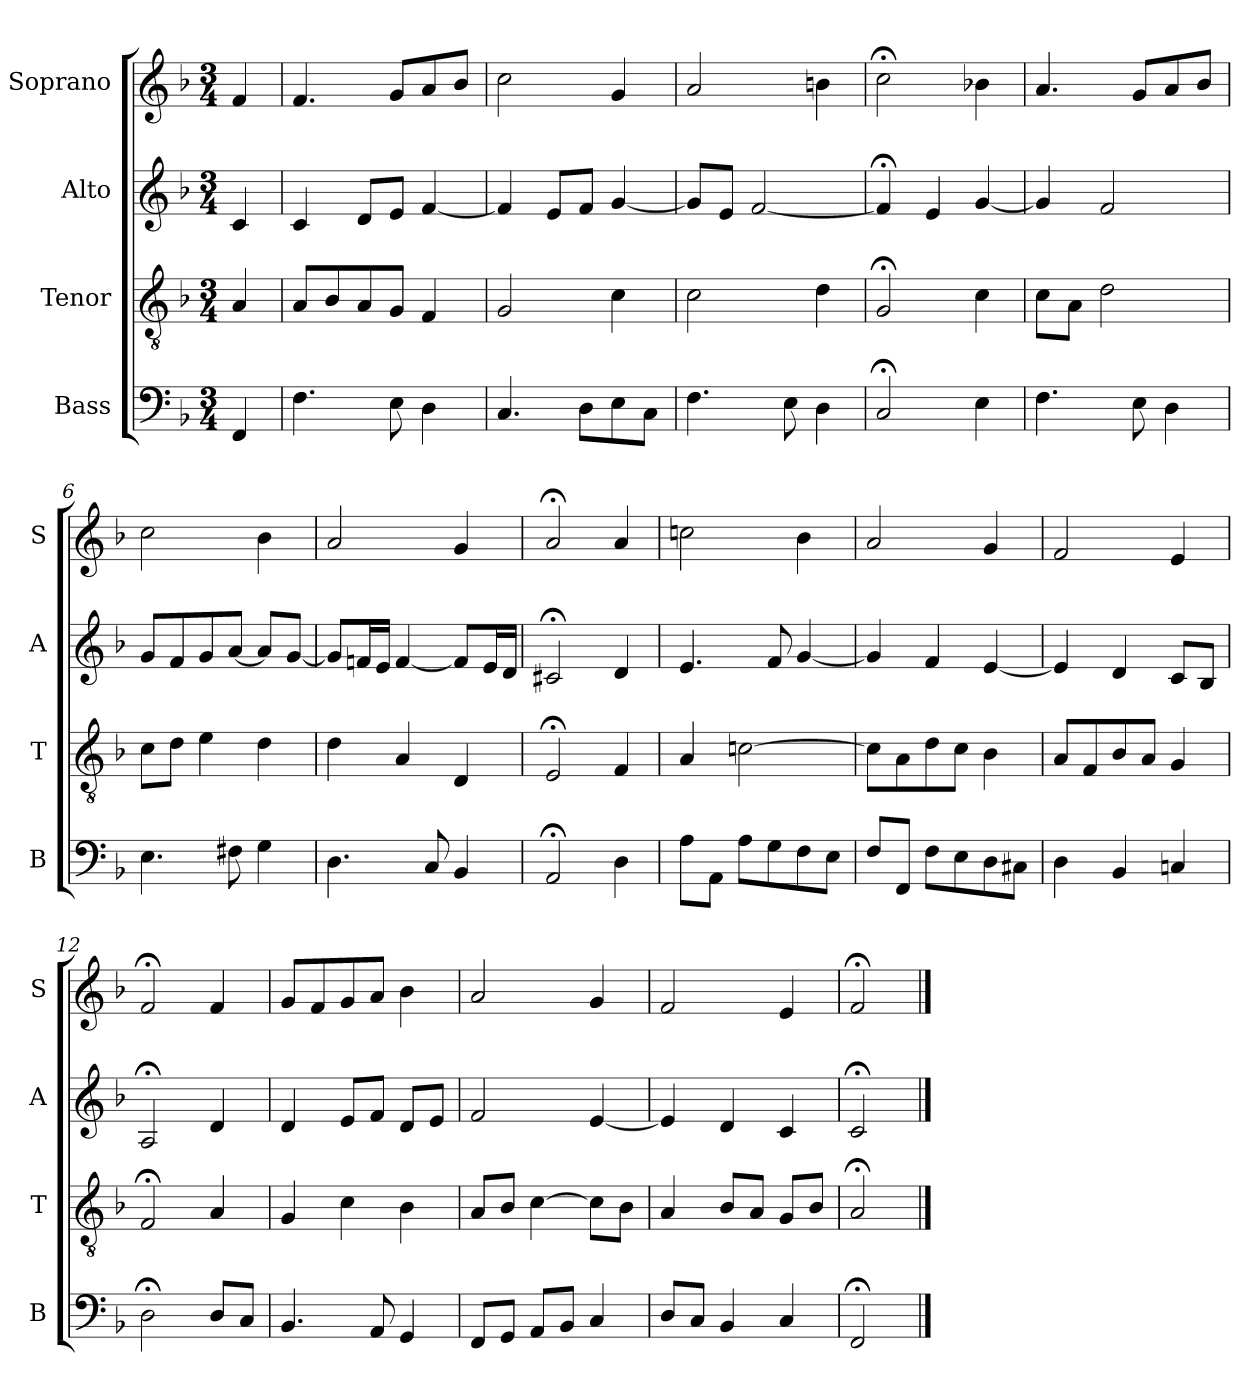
**kern	**kern	**kern	**kern
*part4	*part3	*part2	*part1
*staff4	*staff3	*staff2	*staff1
*I"Bass	*I"Tenor	*I"Alto	*I"Soprano
*I'B	*I'T	*I'A	*I'S
*clefF4	*clefGv2	*clefG2	*clefG2
*k[b-]	*k[b-]	*k[b-]	*k[b-]
*F:	*F:	*F:	*F:
*M3/4	*M3/4	*M3/4	*M3/4
*MM100	*MM100	*MM100	*MM100
=	=	=	=
4FF	4A	4c	4f
=1	=1	=1	=1
4.F	8AL	4c	4.f
.	8B-	.	.
.	8A	8dL	.
8E	8GJ	8eJ	8gL
4D	4F	[4f	8a
.	.	.	8b-J
=2	=2	=2	=2
4.C	2G	4f]	2cc
.	.	8eL	.
8DL	.	8fJ	.
8E	4c	[4g	4g
8CJ	.	.	.
=3	=3	=3	=3
4.F	2c	8gL]	2a
.	.	8eJ	.
.	.	[2f	.
8E	.	.	.
4D	4d	.	4bn
=4	=4	=4	=4
2C;<	2G;<i	4f;<]	2cc;<
.	.	4ei	.
4E	4ci	[4gi	4b-X
=5	=5	=5	=5
4.F	8cL	4gi]	4.a
.	8AJ	.	.
.	2d	2f	.
8E	.	.	8gL
4D	.	.	8a
.	.	.	8b-J
=6	=6	=6	=6
4.E	8cL	8gL	2cc
.	8dJ	8f	.
.	4e	8g	.
8F#X	.	[8aJ	.
4G	4d	8aL]	4b-
.	.	[8gJ	.
=7	=7	=7	=7
4.D	4d	8gL]	2a
.	.	16fnL	.
.	.	16eJJ	.
.	4A	[4f	.
8C	.	.	.
4BB-	4D	8fL]	4g
.	.	16eL	.
.	.	16dJJ	.
=8	=8	=8	=8
2AA;<	2E;<	2c#X;<	2a;<
4D	4Fi	4di	4a
=9	=9	=9	=9
8AL	4Ai	4.ei	2ccn
8AAJ	.	.	.
8AL	[2cn	.	.
8G	.	8f	.
8F	.	[4g	4b-
8EJ	.	.	.
=10	=10	=10	=10
8FL	8cL]	4g]	2a
8FFJ	8A	.	.
8FL	8d	4f	.
8E	8cJ	.	.
8D	4B-	[4e	4g
8C#XJ	.	.	.
=11	=11	=11	=11
4D	8AL	4e]	2f
.	8F	.	.
4BB-	8B-	4d	.
.	8AJ	.	.
4Cn	4G	8cL	4e
.	.	8B-J	.
=12	=12	=12	=12
2D;<	2F;<	2A;<	2f;<
8DL	4A	4d	4f
8CJ	.	.	.
=13	=13	=13	=13
4.BB-	4G	4d	8gL
.	.	.	8f
.	4c	8eL	8g
8AA	.	8fJ	8aJ
4GG	4B-	8dL	4b-
.	.	8eJ	.
=14	=14	=14	=14
8FFL	8AL	2f	2a
8GGJ	8B-J	.	.
8AAL	[4c	.	.
8BB-J	.	.	.
4C	8cL]	[4e	4g
.	8B-J	.	.
=15	=15	=15	=15
8DL	4A	4e]	2f
8CJ	.	.	.
4BB-	8B-L	4d	.
.	8AJ	.	.
4C	8GL	4c	4e
.	8B-J	.	.
=16	=16	=16	=16
2FF;<	2A;<	2c;<	2f;<
==	==	==	==
*-	*-	*-	*-
